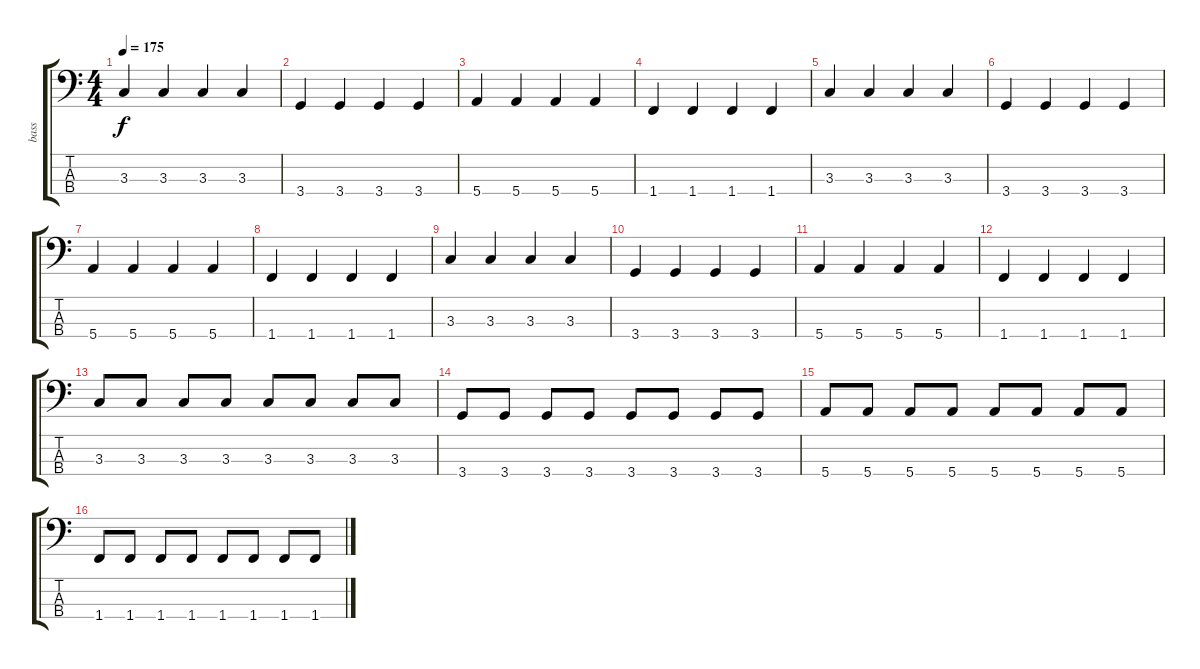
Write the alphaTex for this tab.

\track ("bass" "bass") {instrument electricbasspick}
\staff {score tabs}
\tuning (G2 D2 A1 E1) {hide}
\ts (4 4)
\tempo 175
\clef f4
\ks c
3.3.4{dy f} 3.3.4 3.3.4 3.3.4 |
3.4.4 3.4.4 3.4.4 3.4.4 |
5.4.4 5.4.4 5.4.4 5.4.4 |
1.4.4 1.4.4 1.4.4 1.4.4 |
3.3.4 3.3.4 3.3.4 3.3.4 |
3.4.4 3.4.4 3.4.4 3.4.4 |
5.4.4 5.4.4 5.4.4 5.4.4 |
1.4.4 1.4.4 1.4.4 1.4.4 |
3.3.4 3.3.4 3.3.4 3.3.4 |
3.4.4 3.4.4 3.4.4 3.4.4 |
5.4.4 5.4.4 5.4.4 5.4.4 |
1.4.4 1.4.4 1.4.4 1.4.4 |
3.3.8 3.3.8 3.3.8 3.3.8 3.3.8 3.3.8 3.3.8 3.3.8 |
3.4.8 3.4.8 3.4.8 3.4.8 3.4.8 3.4.8 3.4.8 3.4.8 |
5.4.8 5.4.8 5.4.8 5.4.8 5.4.8 5.4.8 5.4.8 5.4.8 |
1.4.8 1.4.8 1.4.8 1.4.8 1.4.8 1.4.8 1.4.8 1.4.8
